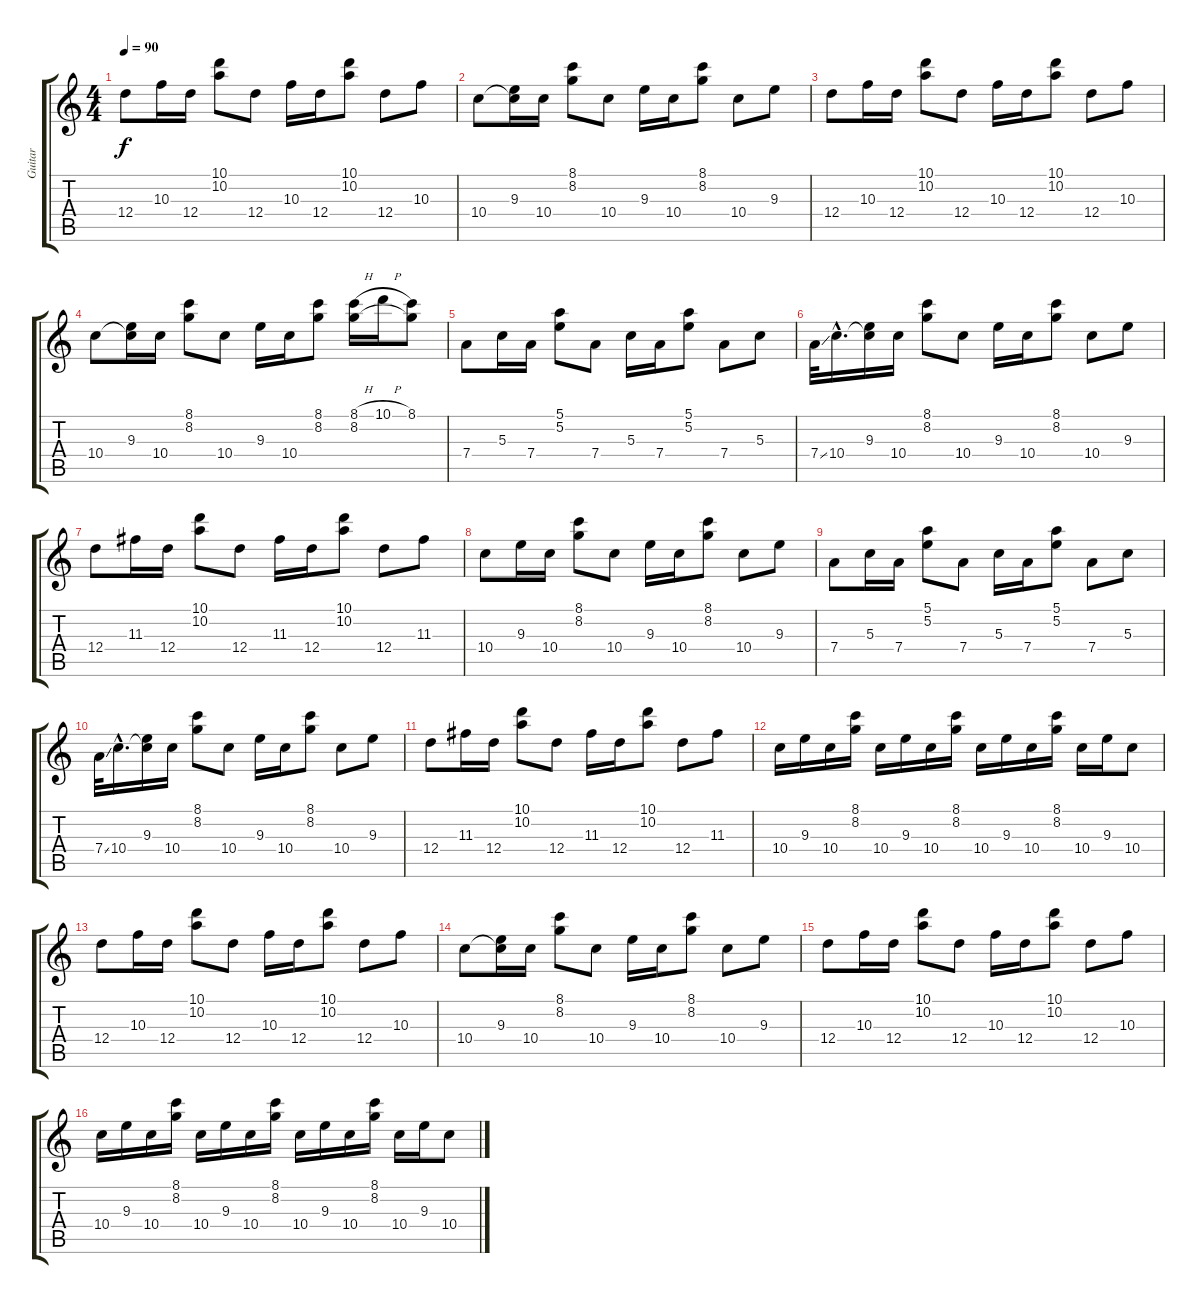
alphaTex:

\track ("Guitar" "Guitar") {instrument acousticguitarnylon}
\staff {score tabs}
\tuning (E4 B3 G3 D3 A2 E2) {hide}
\ts (4 4)
\tempo 90
\clef g2
\ks c
12.4.8{dy f} 10.3.16 12.4.16 (10.1 10.2).8 12.4.8 10.3.16 12.4.16 (10.1 10.2).8 12.4.8 10.3.8 |
10.4.8 (9.3 10.4{t}).16 10.4.16 (8.1 8.2).8 10.4.8 9.3.16 10.4.16 (8.1 8.2).8 10.4.8 9.3.8 |
12.4.8 10.3.16 12.4.16 (10.1 10.2).8 12.4.8 10.3.16 12.4.16 (10.1 10.2).8 12.4.8 10.3.8 |
10.4.8 (9.3 10.4{t}).16 10.4.16 (8.1 8.2).8 10.4.8 9.3.16 10.4.16 (8.1 8.2).8 (8.1{h} 8.2).16 10.1{h}.16 (8.1 8.2{t}).8 |
7.4.8 5.3.16 7.4.16 (5.1 5.2).8 7.4.8 5.3.16 7.4.16 (5.1 5.2).8 7.4.8 5.3.8 |
7.4{ss}.32 10.4{hac}.16{d} (9.3 10.4{t}).16 10.4.16 (8.1 8.2).8 10.4.8 9.3.16 10.4.16 (8.1 8.2).8 10.4.8 9.3.8 |
12.4.8 11.3.16 12.4.16 (10.1 10.2).8 12.4.8 11.3.16 12.4.16 (10.1 10.2).8 12.4.8 11.3.8 |
10.4.8 9.3.16 10.4.16 (8.1 8.2).8 10.4.8 9.3.16 10.4.16 (8.1 8.2).8 10.4.8 9.3.8 |
7.4.8 5.3.16 7.4.16 (5.1 5.2).8 7.4.8 5.3.16 7.4.16 (5.1 5.2).8 7.4.8 5.3.8 |
7.4{ss}.32 10.4{hac}.16{d} (9.3 10.4{t}).16 10.4.16 (8.1 8.2).8 10.4.8 9.3.16 10.4.16 (8.1 8.2).8 10.4.8 9.3.8 |
12.4.8 11.3.16 12.4.16 (10.1 10.2).8 12.4.8 11.3.16 12.4.16 (10.1 10.2).8 12.4.8 11.3.8 |
10.4.16 9.3.16 10.4.16 (8.1 8.2).16 10.4.16 9.3.16 10.4.16 (8.1 8.2).16 10.4.16 9.3.16 10.4.16 (8.1 8.2).16 10.4.16 9.3.16 10.4.8 |
12.4.8 10.3.16 12.4.16 (10.1 10.2).8 12.4.8 10.3.16 12.4.16 (10.1 10.2).8 12.4.8 10.3.8 |
10.4.8 (9.3 10.4{t}).16 10.4.16 (8.1 8.2).8 10.4.8 9.3.16 10.4.16 (8.1 8.2).8 10.4.8 9.3.8 |
12.4.8 10.3.16 12.4.16 (10.1 10.2).8 12.4.8 10.3.16 12.4.16 (10.1 10.2).8 12.4.8 10.3.8 |
10.4.16 9.3.16 10.4.16 (8.1 8.2).16 10.4.16 9.3.16 10.4.16 (8.1 8.2).16 10.4.16 9.3.16 10.4.16 (8.1 8.2).16 10.4.16 9.3.16 10.4.8
